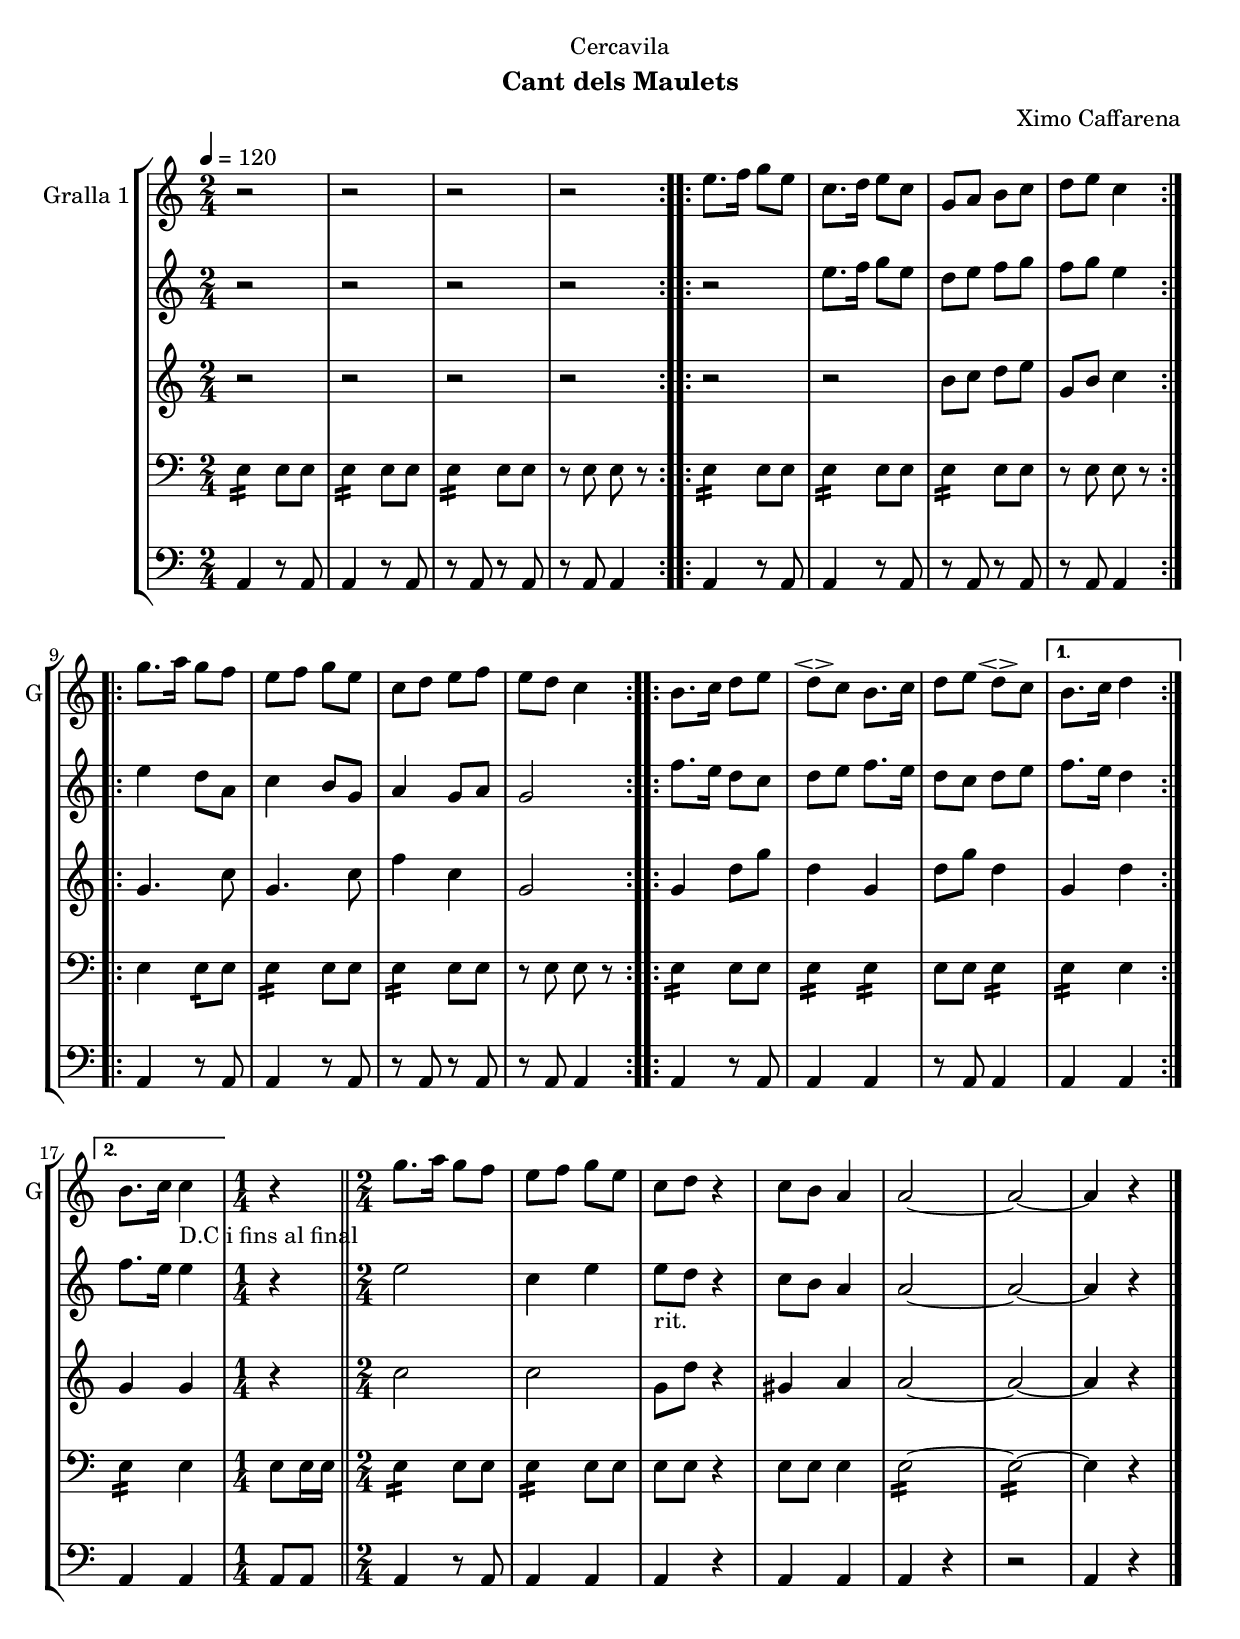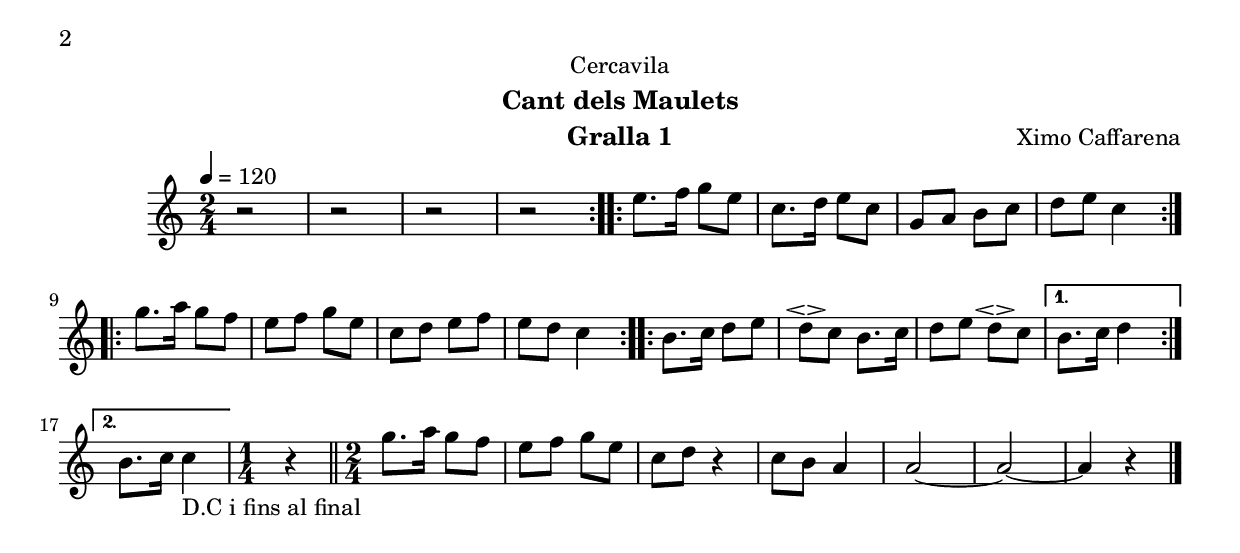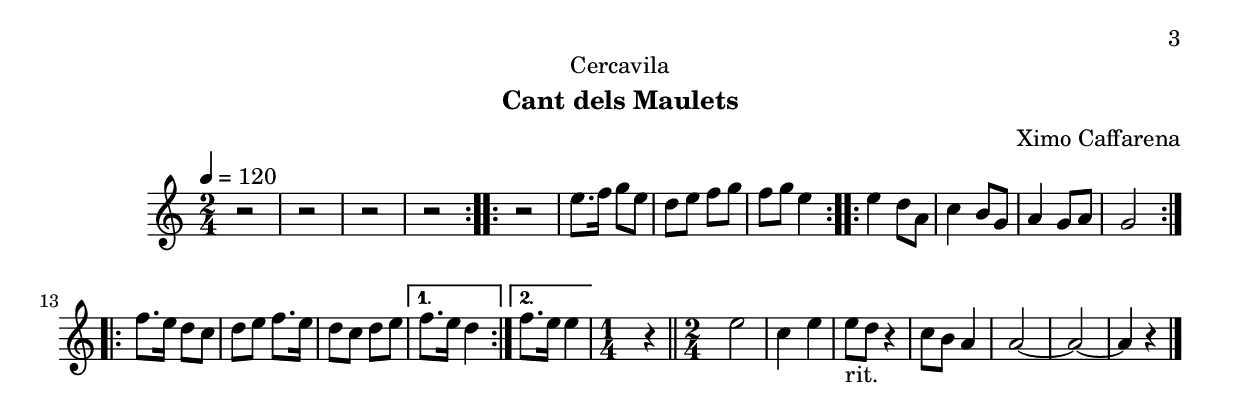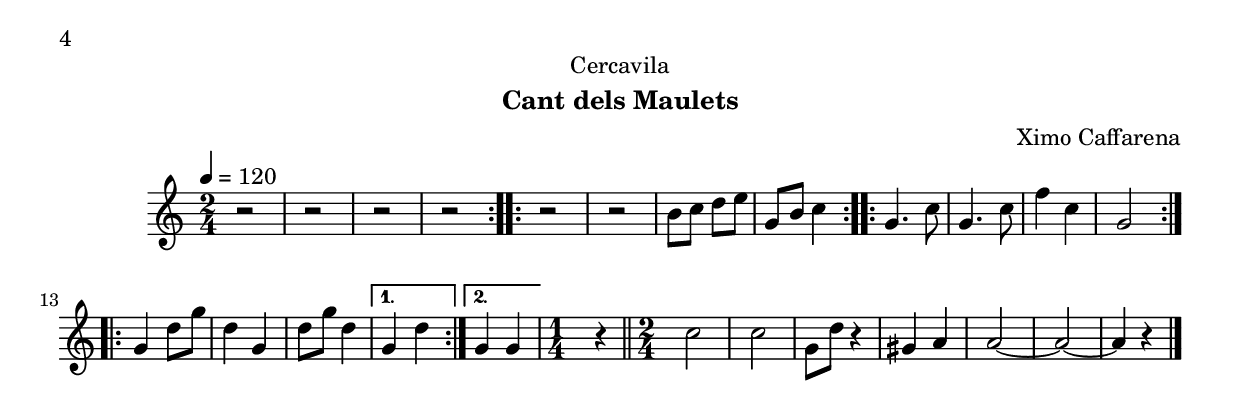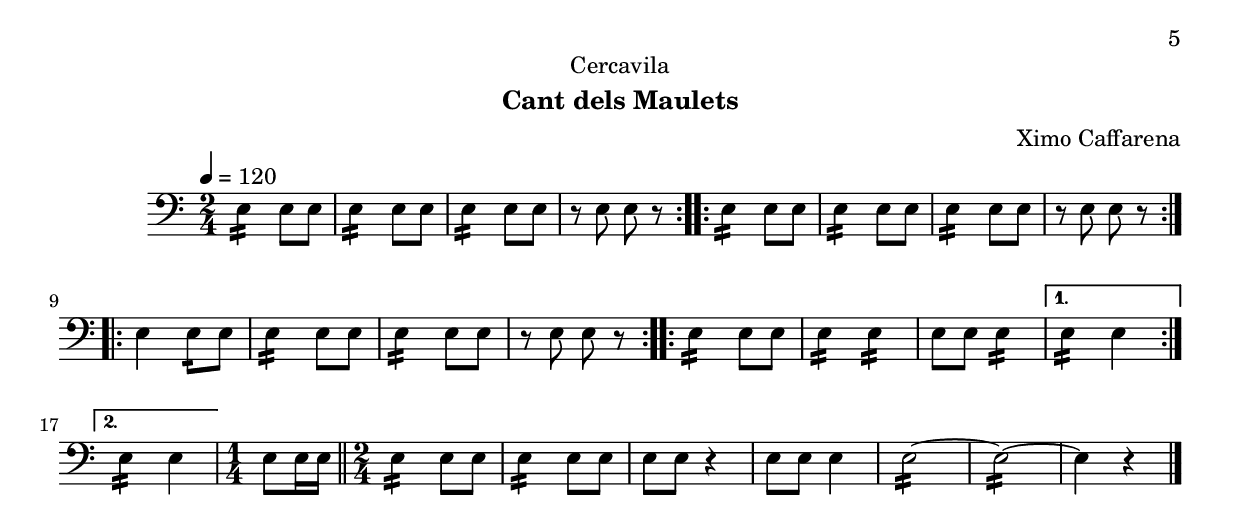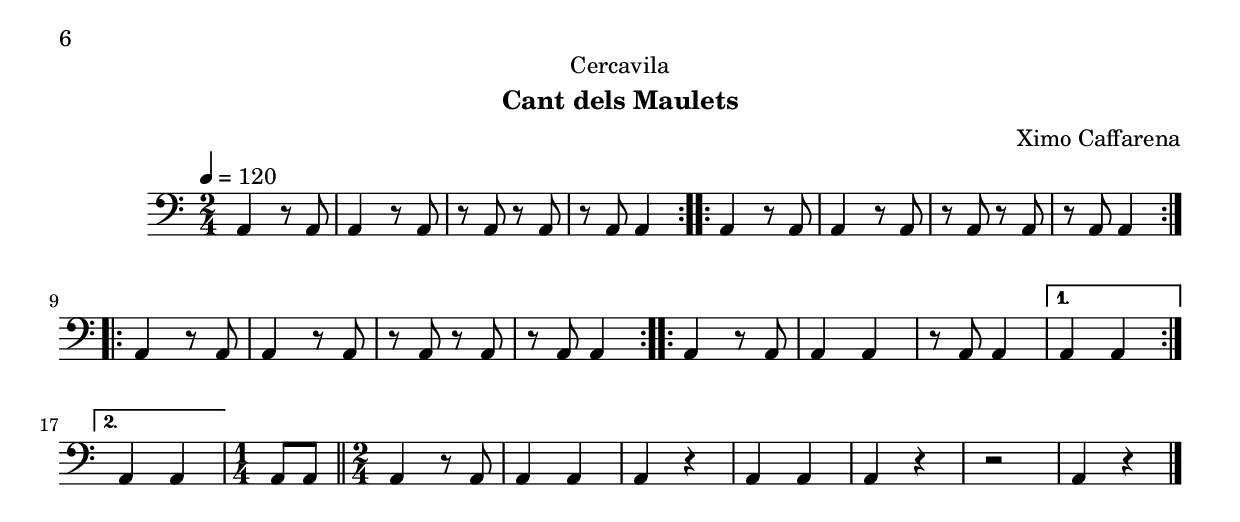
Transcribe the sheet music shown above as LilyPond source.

\version "2.16.2"

\header {
  dedication="Cercavila"
  title=""
  subtitle="Cant dels Maulets"
  subsubtitle=""
  poet=""
  meter=""
  piece=""
  composer="Ximo Caffarena"
  arranger=""
  opus=""
  instrument=""
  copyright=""
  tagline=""
}

liniaroAa =
\relative e''
{
  \tempo 4=120
  \clef treble
  \key c \major
  \time 2/4
  \repeat volta 2 { r2  |
  r2  |
  r2  |
  r2  | }
  %05
  \repeat volta 2 { e8. f16 g8 e  |
  c8. d16 e8 c  |
  g8 a b c  |
  d8 e c4  | }
  \repeat volta 2 { g'8. a16 g8 f  |
  %10
  e8 f g e  |
  c8 d e f  |
  e8 d c4  | }
  \repeat volta 2 { b8. c16 d8 e  |
  d8 \espressivo c b8. c16  |
  %15
  d8 e d \espressivo c }
  \alternative { { b8. c16 d4 }
  { b8. c16 c4 _"D.C i fins al final" } }
  \time 1/4   r4  \bar "||"
  \time 2/4   g'8. a16 g8 f  |
  %20
  e8 f g e  |
  c8 d r4  | % kompletite
  c8 b a4  |
  a2 ~  |
  a2 ~  |
  %25
  a4 r  \bar "|."
}

liniaroAb =
\relative e''
{
  \tempo 4=120
  \clef treble
  \key c \major
  \time 2/4
  \repeat volta 2 { r2  |
  r2  |
  r2  |
  r2  | }
  %05
  \repeat volta 2 { r2  |
  e8. f16 g8 e  |
  d8 e f g  |
  f8 g e4  | }
  \repeat volta 2 { e4 d8 a  |
  %10
  c4 b8 g  |
  a4 g8 a  |
  g2  | }
  \repeat volta 2 { f'8. e16 d8 c  |
  d8 e f8. e16  |
  %15
  d8 c d e }
  \alternative { { f8. e16 d4 }
  { f8. e16 e4 } }
  \time 1/4   r4  \bar "||"
  \time 2/4   e2  |
  %20
  c4 e  |
  e8 _"rit." d  r4  | % kompletite
  c8 b a4  |
  a2 ~  |
  a2 ~  |
  %25
  a4 r  \bar "|."
}

liniaroAc =
\relative b'
{
  \tempo 4=120
  \clef treble
  \key c \major
  \time 2/4
  \repeat volta 2 { r2  |
  r2  |
  r2  |
  r2  | }
  %05
  \repeat volta 2 { r2  |
  r2  |
  b8 c d e  |
  g,8 b c4  | }
  \repeat volta 2 { g4. c8  |
  %10
  g4. c8  |
  f4 c  |
  g2  | }
  \repeat volta 2 { g4 d'8 g  |
  d4 g,  |
  %15
  d'8 g d4 }
  \alternative { { g,4 d' }
  { g,4 g } }
  \time 1/4   r4  \bar "||"
  \time 2/4   c2  |
  %20
  c2  |
  g8 d' r4  | % kompletite
  gis,4 a  |
  a2 ~  |
  a2 ~  |
  %25
  a4 r  \bar "|."
}

liniaroAd =
\relative e
{
  \tempo 4=120
  \clef bass
  \key c \major
  \time 2/4
  \repeat volta 2 { e4:16 e8 e  |
  e4 :16 e8 e  |
  e4 :16 e8 e  |
  << { r8 e e r } >>  | }
  %05
  \repeat volta 2 { e4 :16 e8 e  |
  e4 :16 e8 e  |
  e4 :16 e8 e  |
  << { r8 e e r } >>  | }
  \repeat volta 2 { e4 e8 :16 e  |
  %10
  e4 :16 e8 e  |
  e4 :16 e8 e  |
  << { r8 e e r } >>  | }
  \repeat volta 2 { e4 :16 e8 e  |
  e4 :16 e :16  |
  %15
  e8 e e4 :16 }
  \alternative { { e4 :16 e }
  { e4 :16 e } }
  \time 1/4   e8 e16 e  \bar "||"
  \time 2/4   e4 :16 e8 e  |
  %20
  e4 :16 e8 e  |
  e8 e  r4  | % kompletite
  << { e8 e e4 } >>  |
  e2 ~ :16  |
  e2 ~ :16  |
  %25
  e4 r  \bar "|."
}

liniaroAe =
\relative a,
{
  \tempo 4=120
  \clef bass
  \key c \major
  \time 2/4
  \repeat volta 2 { a4 r8 a  |
  a4 r8 a  |
  r8 a r a  |
  r8 a a4  | }
  %05
  \repeat volta 2 { a4 r8 a  |
  a4 r8 a  |
  r8 a r a  |
  r8 a a4  | }
  \repeat volta 2 { a4 r8 a  |
  %10
  a4 r8 a  |
  r8 a r a  |
  r8 a a4  | }
  \repeat volta 2 { a4 r8 a  |
  a4 a  |
  %15
  r8 a a4 }
  \alternative { { a4 a }
  { a4 a } }
  \time 1/4   a8 a  \bar "||"
  \time 2/4   a4 r8 a  |
  %20
  a4 a  |
  a4 r4  | % kompletite
  a4 a  |
  a4 r  |
  r2  |
  %25
  a4 r  \bar "|."
}

\bookpart {
  \score {
    \new StaffGroup {
      \override Score.RehearsalMark #'self-alignment-X = #LEFT
      <<
        \new Staff \with {instrumentName = #"Gralla 1" shortInstrumentName = #"G"} \liniaroAa
        \new Staff \with {instrumentName = #"" shortInstrumentName = #" "} \liniaroAb
        \new Staff \with {instrumentName = #"" shortInstrumentName = #" "} \liniaroAc
        \new Staff \with {instrumentName = #"" shortInstrumentName = #" "} \liniaroAd
        \new Staff \with {instrumentName = #"" shortInstrumentName = #" "} \liniaroAe
      >>
    }
    \layout {}
  }
  \score { \unfoldRepeats
    \new StaffGroup {
      \override Score.RehearsalMark #'self-alignment-X = #LEFT
      <<
        \new Staff \with {instrumentName = #"Gralla 1" shortInstrumentName = #"G"} \liniaroAa
        \new Staff \with {instrumentName = #"" shortInstrumentName = #" "} \liniaroAb
        \new Staff \with {instrumentName = #"" shortInstrumentName = #" "} \liniaroAc
        \new Staff \with {instrumentName = #"" shortInstrumentName = #" "} \liniaroAd
        \new Staff \with {instrumentName = #"" shortInstrumentName = #" "} \liniaroAe
      >>
    }
    \midi {
      \set Staff.midiInstrument = "oboe"
      \set DrumStaff.midiInstrument = "drums"
    }
  }
}

\bookpart {
  \header {instrument="Gralla 1"}
  \score {
    \new StaffGroup {
      \override Score.RehearsalMark #'self-alignment-X = #LEFT
      <<
        \new Staff \liniaroAa
      >>
    }
    \layout {}
  }
  \score { \unfoldRepeats
    \new StaffGroup {
      \override Score.RehearsalMark #'self-alignment-X = #LEFT
      <<
        \new Staff \liniaroAa
      >>
    }
    \midi {
      \set Staff.midiInstrument = "oboe"
      \set DrumStaff.midiInstrument = "drums"
    }
  }
}

\bookpart {
  \header {instrument=""}
  \score {
    \new StaffGroup {
      \override Score.RehearsalMark #'self-alignment-X = #LEFT
      <<
        \new Staff \liniaroAb
      >>
    }
    \layout {}
  }
  \score { \unfoldRepeats
    \new StaffGroup {
      \override Score.RehearsalMark #'self-alignment-X = #LEFT
      <<
        \new Staff \liniaroAb
      >>
    }
    \midi {
      \set Staff.midiInstrument = "oboe"
      \set DrumStaff.midiInstrument = "drums"
    }
  }
}

\bookpart {
  \header {instrument=""}
  \score {
    \new StaffGroup {
      \override Score.RehearsalMark #'self-alignment-X = #LEFT
      <<
        \new Staff \liniaroAc
      >>
    }
    \layout {}
  }
  \score { \unfoldRepeats
    \new StaffGroup {
      \override Score.RehearsalMark #'self-alignment-X = #LEFT
      <<
        \new Staff \liniaroAc
      >>
    }
    \midi {
      \set Staff.midiInstrument = "oboe"
      \set DrumStaff.midiInstrument = "drums"
    }
  }
}

\bookpart {
  \header {instrument=""}
  \score {
    \new StaffGroup {
      \override Score.RehearsalMark #'self-alignment-X = #LEFT
      <<
        \new Staff \liniaroAd
      >>
    }
    \layout {}
  }
  \score { \unfoldRepeats
    \new StaffGroup {
      \override Score.RehearsalMark #'self-alignment-X = #LEFT
      <<
        \new Staff \liniaroAd
      >>
    }
    \midi {
      \set Staff.midiInstrument = "oboe"
      \set DrumStaff.midiInstrument = "drums"
    }
  }
}

\bookpart {
  \header {instrument=""}
  \score {
    \new StaffGroup {
      \override Score.RehearsalMark #'self-alignment-X = #LEFT
      <<
        \new Staff \liniaroAe
      >>
    }
    \layout {}
  }
  \score { \unfoldRepeats
    \new StaffGroup {
      \override Score.RehearsalMark #'self-alignment-X = #LEFT
      <<
        \new Staff \liniaroAe
      >>
    }
    \midi {
      \set Staff.midiInstrument = "oboe"
      \set DrumStaff.midiInstrument = "drums"
    }
  }
}

